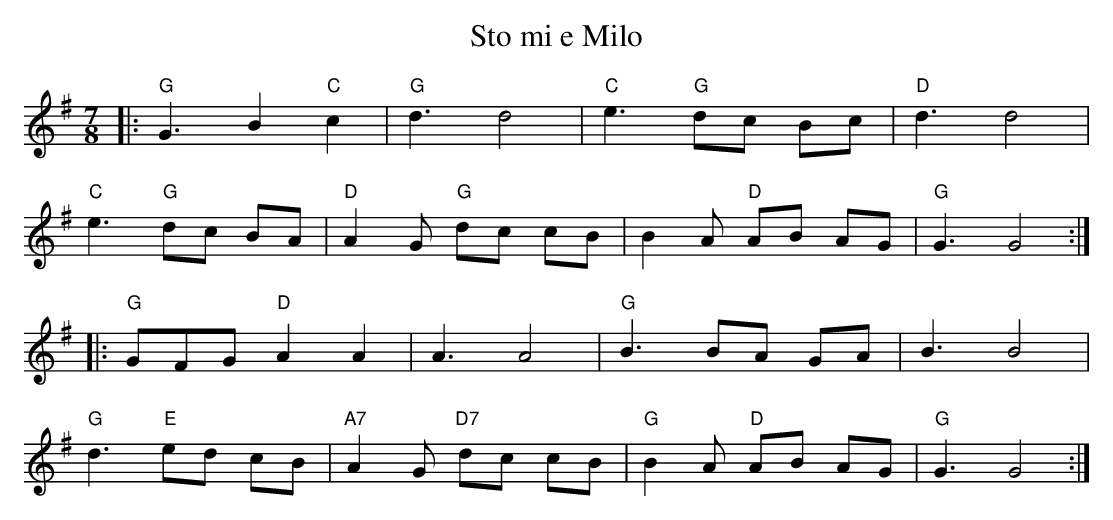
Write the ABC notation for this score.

X:1
T:Sto mi e Milo
L:1/4
M:7/8
K:G
V:1
|: "G" G3/2 B "C" c | "G" d3/2 d2 | "C" e3/2 "G" d/c/ B/c/ | "D" d3/2 d2 |
"C" e3/2 "G" d/c/ B/A/ | "D" A G/ "G" d/c/ c/B/ | B A/ "D" A/B/ A/G/ | "G" G3/2 G2 :|
|:"G" G/F/G/ "D" A A | A3/2 A2 | "G" B3/2 B/A/ G/A/ | B3/2 B2 |
"G" d3/2 "E" e/d/ c/B/ | "A7" A G/ "D7" d/c/ c/B/ | "G" B A/ "D" A/B/ A/G/ | "G" G3/2 G2 :|
